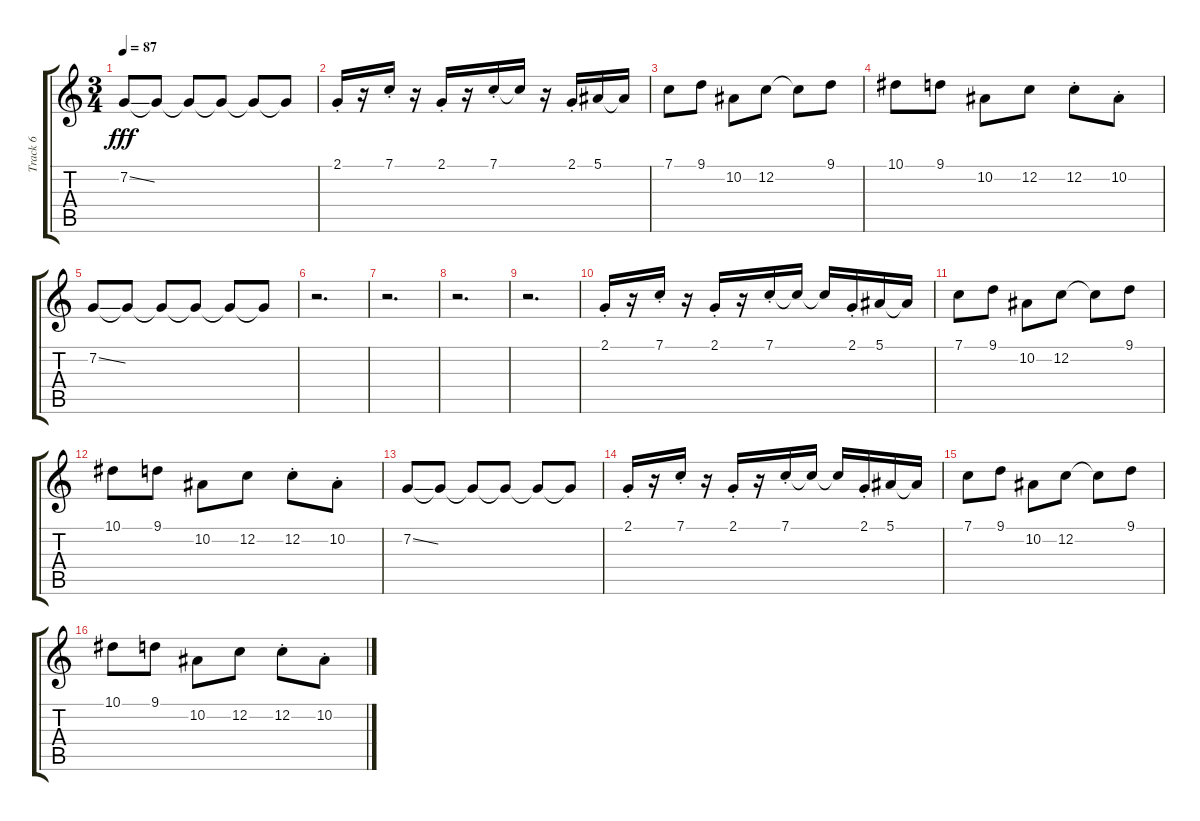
\track ("Track 6" "Track 6") {instrument stringensemble1}
\staff {score tabs}
\tuning (F4 C4 Ab3 Eb3 Bb2 F2) {hide}
\ts (3 4)
\tempo 87
\clef g2
\ks c
7.2{ss}.8{dy fff} 7.2{t}.8 7.2{t}.8 7.2{t}.8 7.2{t}.8 7.2{t}.8 |
2.1{st}.16 r.16 7.1{st}.16 r.16 2.1{st}.16 r.16 7.1{st}.16 7.1{t}.16 r.16 2.1{st}.16 5.1.16 5.1{t}.16 |
7.1.8 9.1.8 10.2.8 12.2.8 12.2{t}.8 9.1.8 |
10.1.8 9.1.8 10.2.8 12.2.8 12.2{st}.8 10.2{st}.8 |
7.2{ss}.8 7.2{t}.8 7.2{t}.8 7.2{t}.8 7.2{t}.8 7.2{t}.8 |
r.2{d} |
r.2{d} |
r.2{d} |
r.2{d} |
2.1{st}.16 r.16 7.1{st}.16 r.16 2.1{st}.16 r.16 7.1{st}.16 7.1{t}.16 7.1{t}.16 2.1{st}.16 5.1.16 5.1{t}.16 |
7.1.8 9.1.8 10.2.8 12.2.8 12.2{t}.8 9.1.8 |
10.1.8 9.1.8 10.2.8 12.2.8 12.2{st}.8 10.2{st}.8 |
7.2{ss}.8 7.2{t}.8 7.2{t}.8 7.2{t}.8 7.2{t}.8 7.2{t}.8 |
2.1{st}.16 r.16 7.1{st}.16 r.16 2.1{st}.16 r.16 7.1{st}.16 7.1{t}.16 7.1{t}.16 2.1{st}.16 5.1.16 5.1{t}.16 |
7.1.8 9.1.8 10.2.8 12.2.8 12.2{t}.8 9.1.8 |
10.1.8 9.1.8 10.2.8 12.2.8 12.2{st}.8 10.2{st}.8
